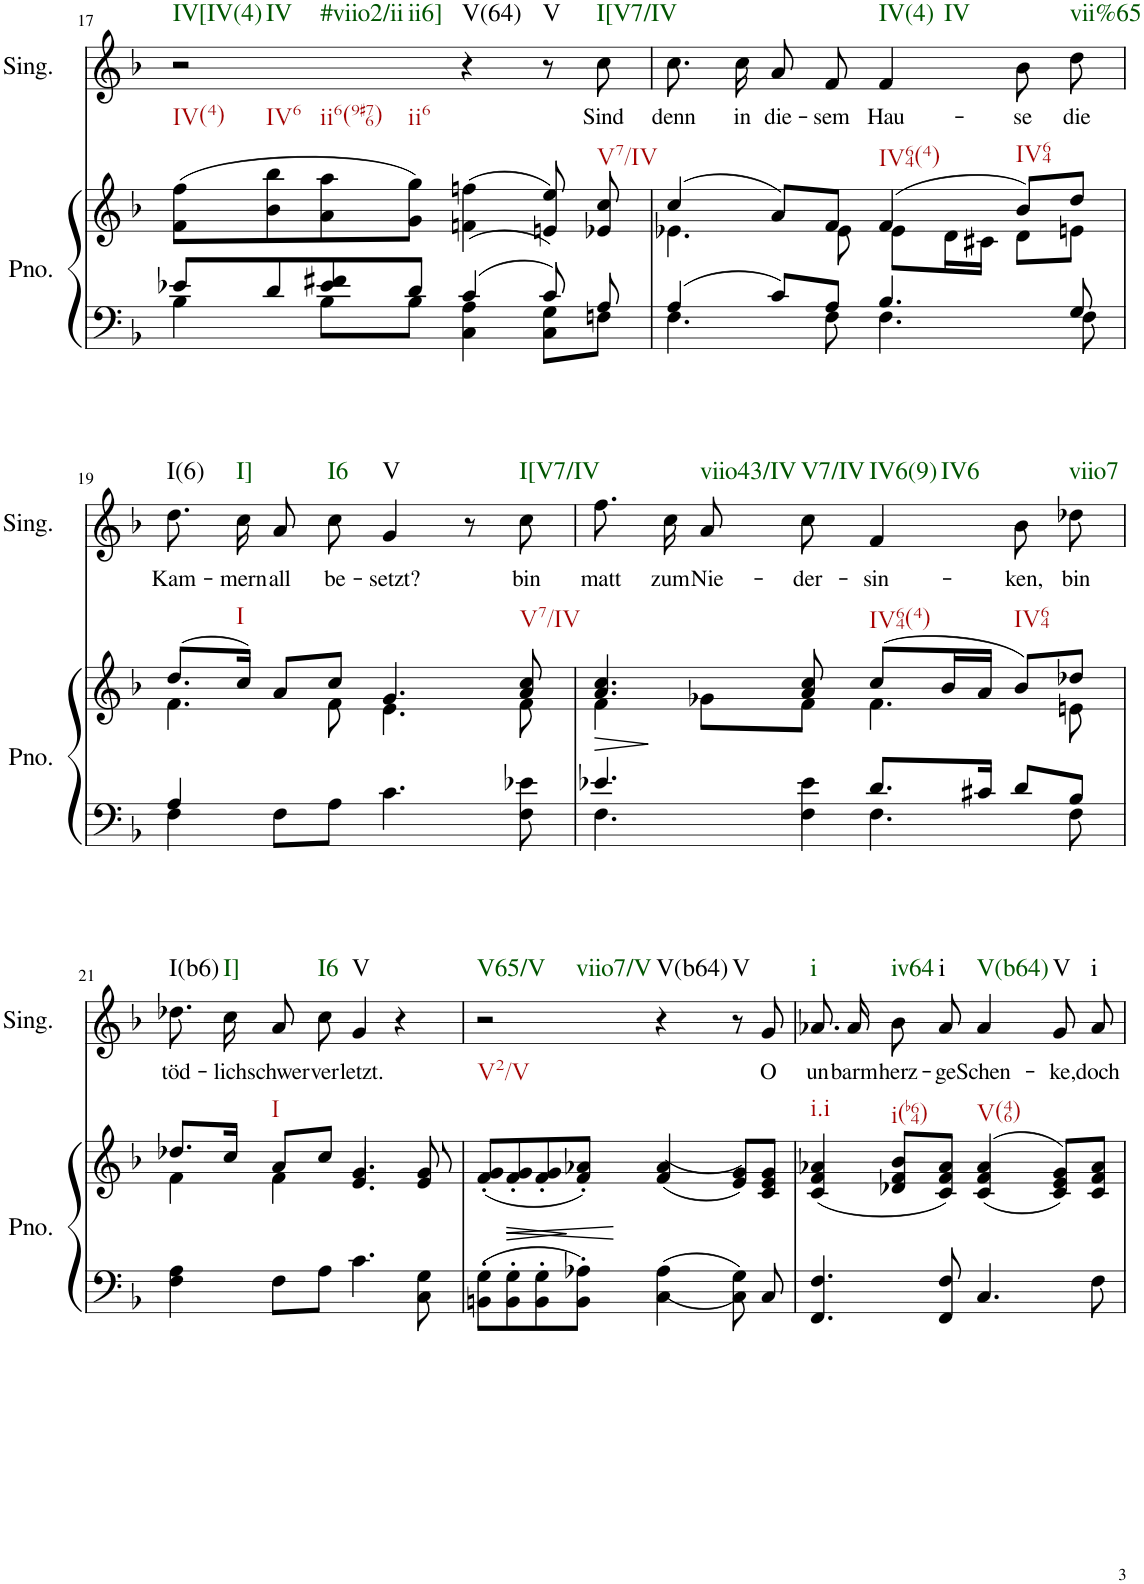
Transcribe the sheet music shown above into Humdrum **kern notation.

**kern	**kern	**dynam	**kern	**text	**harte
*part2	*part2	*part2	*part1	*part1	*part1
*staff3	*staff2	*staff2/3	*staff1	*staff1	*
*I"Pianoforte	*	*	*I"Singstimme	*	*
*I'Pno.	*	*	*I'Sing.	*	*
!!LO:PB:g=z
*clefF4	*clefG2	*	*clefG2	*	*
*k[b-]	*k[b-]	*	*k[b-]	*	*
*M4/4	*M4/4	*	*M4/4	*	*
*met(c)	*met(c)	*	*met(c)	*	*
=17	=17	=17	=17	=17	=17
*^	*	*	*	*	*
!	!	!	!	!	!	!LO:H:n=1:kt=IV[IV(4)
!	!	!	!	!	!	!LO:H:n=2:kt=IV
!	!	!	!	!	!	!LO:H:n=3:kt=#viio2/ii
!	!	!	!	!	!	!LO:H:n=4:kt=ii6]
8e-X/L	4B-\	(8f\ 8ff\L	.	2r	.	N N N N
8d/	.	8b-\ 8bb-\	.	.	.	.
8e-/ 8f#X/	8B-\L	8a\ 8aa\	.	.	.	.
8d/J	8B-\J	8g\ 8gg\J)	.	.	.	.
!	!	!	!	!	!	!LO:H:kt=V(64)
4c/	4C\ 4A\	((4fn\ 4ffn\	.	4r	.	N
!	!	!	!	!	!	!LO:H:kt=V
8c/	8C\ 8G\L	8en/ 8ee/))	.	8r	.	N
!	!	!	!	!	!LO:LY:b	!LO:H:kt=I[V7/IV
8A/	8Fn\J	8e-X/ 8cc/	.	8cc\	Sind	N
=18	=18	=18	=18	=18	=18	=18
*	*	*^	*	*	*	*
!	!	!	!	!	!	!LO:LY:b	!
4A/	4.F\	(4cc/	4.e-X\	.	8.cc\L	denn	.
!	!	!	!	!	!	!LO:LY:b	!
.	.	.	.	.	16cc\Jk	in	.
!	!	!	!	!	!	!LO:LY:b	!
8c/L	.	8a/L)	.	.	8a/L	die-	.
!	!	!	!	!	!	!LO:LY:b	!
8A/J	8F\	8f/J	8e-\	.	8f/J	-sem	.
!	!	!	!	!	!	!LO:LY:b	!LO:H:n=1:kt=IV(4)
!	!	!	!	!	!	!	!LO:H:n=2:kt=IV
4.B-/	4.F\	(4f/	8e-\L	.	4f/	Hau-	N N
.	.	.	16d\L	.	.	.	.
.	.	.	16c#X\JJ	.	.	.	.
!	!	!	!	!	!	!LO:LY:b	!
.	.	8b-/L)	8d\L	.	8b-\	se	.
!	!	!	!	!	!	!LO:LY:b	!LO:H:kt=vii%65
8G/	8F\	8dd/J	8en\J	.	8dd\	die	N
!!LO:LB:g=z
=19	=19	=19	=19	=19	=19	=19	=19
!	!	!	!	!	!	!LO:LY:b	!LO:H:kt=I(6)
4A/	4F\	(8.dd/L	4.f\	.	8.dd\	Kam-	N
!	!	!	!	!	!	!LO:LY:b	!LO:H:kt=I]
.	.	16cc/Jk)	.	.	16cc\	-mern	N
!	!	!	!	!	!	!LO:LY:b	!
8F\L	4ryy	8a/L	.	.	8a/	all	.
!	!	!	!	!	!	!LO:LY:b	!LO:H:kt=I6
8A\J	.	8cc/J	8f\	.	8cc\	be-	N
!	!	!	!	!	!	!LO:LY:b	!LO:H:kt=V
4.c\	2ryy	4.g/	4.e\	.	4g/	-setzt?	N
.	.	.	.	.	8r	.	.
!	!	!	!	!	!	!LO:LY:b	!LO:H:kt=I[V7/IV
8F\ 8e-X\	.	8a/ 8cc/	8f\	.	8cc\	bin	N
=20	=20	=20	=20	=20	=20	=20	=20
!	!	!	!	!LO:HP:b	!	!LO:LY:b	!
4.e-X/	4.F\	4.a/ 4.cc/	4f\	>	8.ff\L	matt	.
!	!	!	!	!	!	!LO:LY:b	!
.	.	.	.	.	16cc\Jk	zum	.
!	!	!	!	!	!	!LO:LY:b	!LO:H:kt=viio43/IV
.	.	.	8g-X\L	]	8a/	Nie-	N
!	!	!	!	!	!	!LO:LY:b	!LO:H:kt=V7/IV
8e-\	8F\	8a/ 8cc/	8f\J	.	8cc\	-der-	N
!	!	!	!	!	!	!LO:LY:b	!LO:H:n=1:kt=IV6(9)
!	!	!	!	!	!	!	!LO:H:n=2:kt=IV6
8.d/L	4.F\	(8cc/L	4.f\	.	4f/	-sin-	N N
.	.	16b-/L	.	.	.	.	.
16c#X/Jk	.	16a/JJ	.	.	.	.	.
!	!	!	!	!	!	!LO:LY:b	!
8d/L	.	8b-/L)	.	.	8b-\	-ken,	.
!	!	!	!	!	!	!LO:LY:b	!LO:H:kt=viio7
8B-/J	8F\	8dd-X/J	8en\	.	8dd-X\	bin	N
!!LO:LB:g=z
=21	=21	=21	=21	=21	=21	=21	=21
!	!	!	!	!	!	!LO:LY:b	!LO:H:kt=I(b6)
*v	*v	*	*	*	*	*	*
4F\ 4A\	8.dd-X/L	4f\	.	8.dd-X\	töd-	N
!	!	!	!	!	!LO:LY:b	!LO:H:kt=I]
.	16cc/Jk	.	.	16cc\	-lich	N
!	!	!	!	!	!LO:LY:b	!
8F\L	8a/L	4f\	.	8a/	schwer	.
!	!	!	!	!	!LO:LY:b	!LO:H:kt=I6
8A\J	8cc/J	.	.	8cc\	ver-	N
!	!	!	!	!	!LO:LY:b	!LO:H:kt=V
4.c\	4.g/	4.e/	.	4g/	-letzt.	N
.	.	.	.	4r	.	.
8C\ 8G\	8g/	8e/	.	.	.	.
=22	=22	=22	=22	=22	=22	=22
!	!	!	!	!	!	!LO:H:n=1:kt=V65/V
!	!	!	!	!	!	!LO:H:n=2:kt=viio7/V
*	*v	*v	*	*	*	*
8BBn\' 8G\'L	(8f/' 8g/'L	.	2r	.	N N
!	!	!LO:HP:b	!	!	!
!	!	!LO:HP:n=1:b	!	!	!
8BB\' 8G\'	8f/' 8g/'	< >	.	.	.
8BB\' 8G\'	8f/' 8g/'	[	.	.	.
8BB\' 8A-X\'J	8f/' 8a-X/'J)	]	.	.	.
!	!	!	!	!	!LO:H:kt=V(b64)
4C\ 4A-\	((4f/ 4a-/	.	4r	.	N
!	!	!	!	!	!LO:H:kt=V
8C\ 8G\	8e/ 8g/L))	.	8r	.	N
!	!	!	!	!LO:LY:b	!
8C/	8c/ 8e/ 8g/J	.	8g/	O	.
=23	=23	=23	=23	=23	=23
!	!	!	!	!LO:LY:b	!LO:H:kt=i
4.FF/ 4.F/	(4c/ 4f/ 4a-X/	.	8.a-X/L	un-	N
!	!	!	!	!LO:LY:b	!
.	.	.	16a-/Jk	-barm-	.
!	!	!	!	!LO:LY:b	!LO:H:kt=iv64
.	8d-X/ 8f/ 8b-/L	.	8b-\	-herz-	N
!	!	!	!	!LO:LY:b	!LO:H:kt=i
8FF/ 8F/	8c/ 8f/ 8a-/J)	.	8a-/	-ge	N
!	!	!	!	!LO:LY:b	!LO:H:kt=V(b64)
4.C/	(>(4c/ 4f/ 4a-/	.	4a-/	Schen-	N
!	!	!	!	!LO:LY:b	!LO:H:kt=V
.	8c/ 8e/ 8g/L))	.	8g/	-ke,	N
!	!	!	!	!LO:LY:b	!LO:H:kt=i
8F\	8c/ 8f/ 8a-/J	.	8a-/	doch	N
=	=	=	=	=	=
*-	*-	*-	*-	*-	*-
